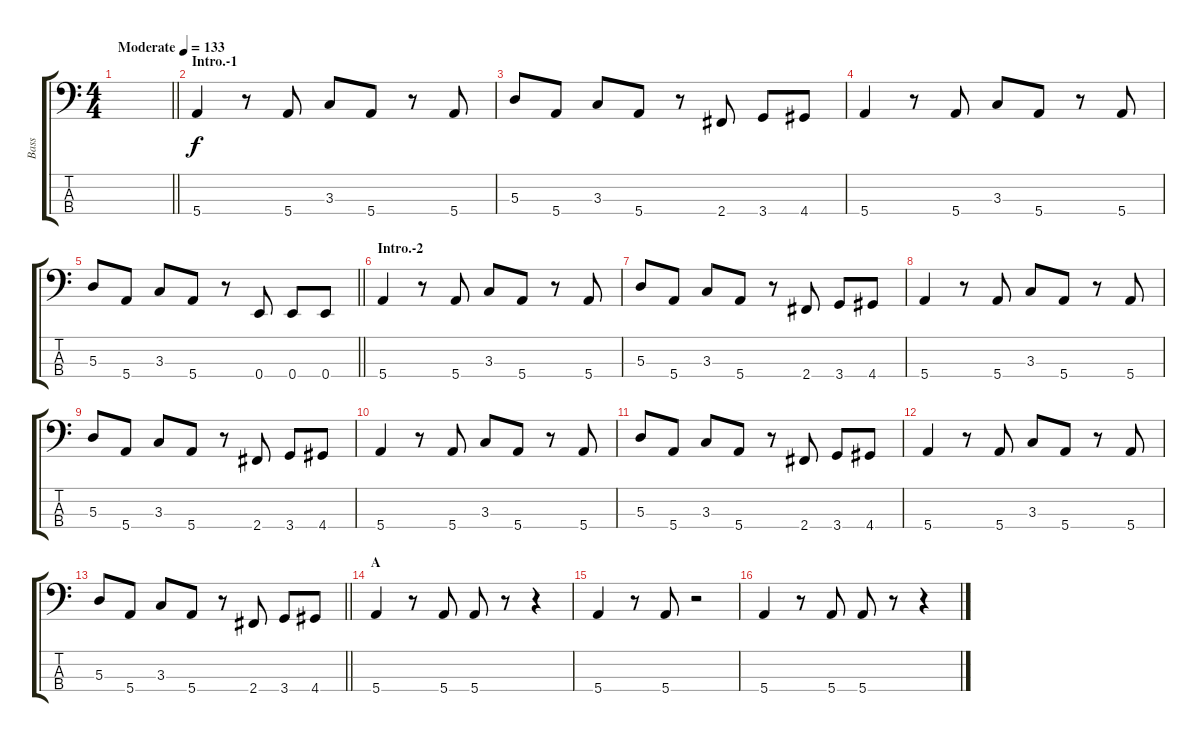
\track ("Bass" "Bass") {instrument electricbassfinger}
\staff {score tabs}
\tuning (G2 D2 A1 E1) {hide}
\ts (4 4)
\tempo (133 "Moderate")
\clef f4
\barLineRight lightlight
\ks c
|
\section ("" "Intro.-1")
5.4.4 r.8 5.4.8 3.3.8 5.4.8 r.8 5.4.8 |
5.3.8 5.4.8 3.3.8 5.4.8 r.8 2.4.8 3.4.8 4.4.8 |
5.4.4 r.8 5.4.8 3.3.8 5.4.8 r.8 5.4.8 |
\barLineRight lightlight
5.3.8 5.4.8 3.3.8 5.4.8 r.8 0.4.8 0.4.8 0.4.8 |
\section ("" "Intro.-2")
5.4.4 r.8 5.4.8 3.3.8 5.4.8 r.8 5.4.8 |
5.3.8 5.4.8 3.3.8 5.4.8 r.8 2.4.8 3.4.8 4.4.8 |
5.4.4 r.8 5.4.8 3.3.8 5.4.8 r.8 5.4.8 |
5.3.8 5.4.8 3.3.8 5.4.8 r.8 2.4.8 3.4.8 4.4.8 |
5.4.4 r.8 5.4.8 3.3.8 5.4.8 r.8 5.4.8 |
5.3.8 5.4.8 3.3.8 5.4.8 r.8 2.4.8 3.4.8 4.4.8 |
5.4.4 r.8 5.4.8 3.3.8 5.4.8 r.8 5.4.8 |
\barLineRight lightlight
5.3.8 5.4.8 3.3.8 5.4.8 r.8 2.4.8 3.4.8 4.4.8 |
\section ("" "A")
5.4.4 r.8 5.4.8 5.4.8 r.8 r.4 |
5.4.4 r.8 5.4.8 r.2 |
5.4.4 r.8 5.4.8 5.4.8 r.8 r.4
